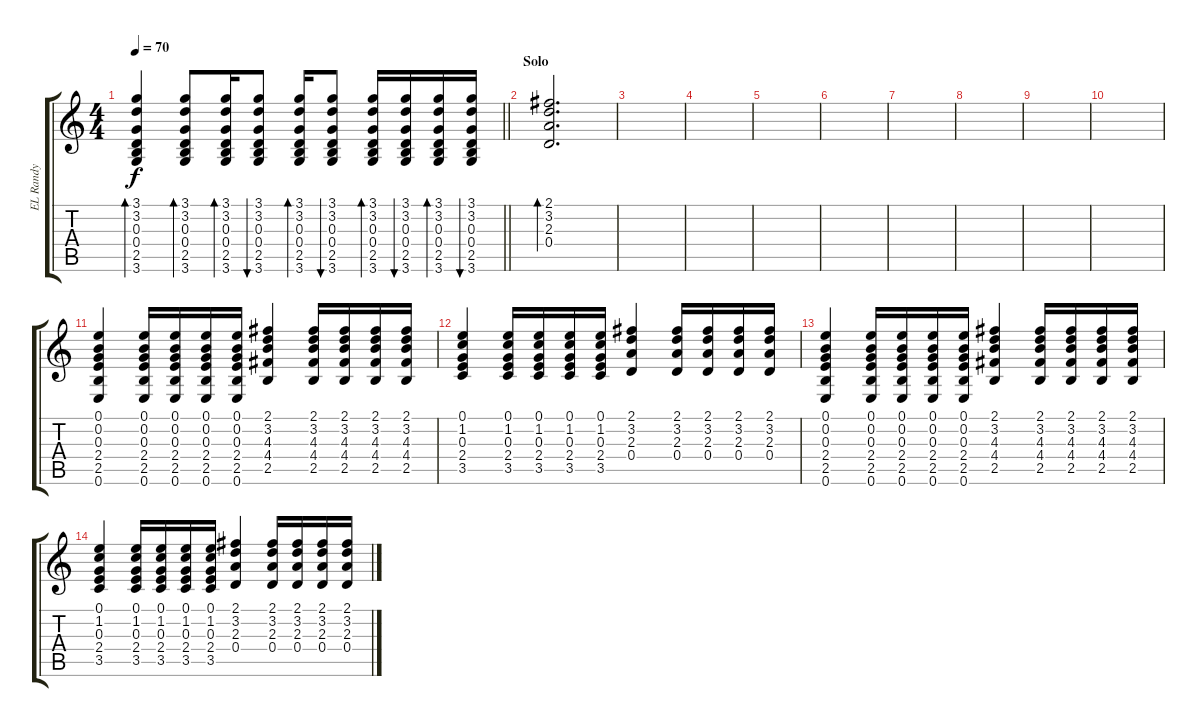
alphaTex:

\track ("EL Randy" "EL Randy") {instrument acousticguitarsteel}
\staff {score tabs}
\tuning (E4 B3 G3 D3 A2 E2) {hide}
\ts (4 4)
\tempo 70
\clef g2
\barLineRight lightlight
\ks c
(3.1 3.2 0.3 0.4 2.5 3.6).4{bd 120 dy f} (3.1 3.2 0.3 0.4 2.5 3.6).8{bd 30} (3.1 3.2 0.3 0.4 2.5 3.6).16{bd 30} (3.1 3.2 0.3 0.4 2.5 3.6).8{bu 30} (3.1 3.2 0.3 0.4 2.5 3.6).16{bd 30} (3.1 3.2 0.3 0.4 2.5 3.6).8{bu 30} (3.1 3.2 0.3 0.4 2.5 3.6).16{bd 30} (3.1 3.2 0.3 0.4 2.5 3.6).16{bu 30} (3.1 3.2 0.3 0.4 2.5 3.6).16{bd 30} (3.1 3.2 0.3 0.4 2.5 3.6).16{bu 30} |
\section ("" "Solo")
(2.1 3.2 2.3 0.4).2{d bd 120} |
|
|
|
|
|
|
|
|
(0.1 0.2 0.3 2.4 2.5 0.6).4 (0.1 0.2 0.3 2.4 2.5 0.6).16 (0.1 0.2 0.3 2.4 2.5 0.6).16 (0.1 0.2 0.3 2.4 2.5 0.6).16 (0.1 0.2 0.3 2.4 2.5 0.6).16 (2.1 3.2 4.3 4.4 2.5).4 (2.1 3.2 4.3 4.4 2.5).16 (2.1 3.2 4.3 4.4 2.5).16 (2.1 3.2 4.3 4.4 2.5).16 (2.1 3.2 4.3 4.4 2.5).16 |
(0.1 1.2 0.3 2.4 3.5).4 (0.1 1.2 0.3 2.4 3.5).16 (0.1 1.2 0.3 2.4 3.5).16 (0.1 1.2 0.3 2.4 3.5).16 (0.1 1.2 0.3 2.4 3.5).16 (2.1 3.2 2.3 0.4).4 (2.1 3.2 2.3 0.4).16 (2.1 3.2 2.3 0.4).16 (2.1 3.2 2.3 0.4).16 (2.1 3.2 2.3 0.4).16 |
(0.1 0.2 0.3 2.4 2.5 0.6).4 (0.1 0.2 0.3 2.4 2.5 0.6).16 (0.1 0.2 0.3 2.4 2.5 0.6).16 (0.1 0.2 0.3 2.4 2.5 0.6).16 (0.1 0.2 0.3 2.4 2.5 0.6).16 (2.1 3.2 4.3 4.4 2.5).4 (2.1 3.2 4.3 4.4 2.5).16 (2.1 3.2 4.3 4.4 2.5).16 (2.1 3.2 4.3 4.4 2.5).16 (2.1 3.2 4.3 4.4 2.5).16 |
(0.1 1.2 0.3 2.4 3.5).4 (0.1 1.2 0.3 2.4 3.5).16 (0.1 1.2 0.3 2.4 3.5).16 (0.1 1.2 0.3 2.4 3.5).16 (0.1 1.2 0.3 2.4 3.5).16 (2.1 3.2 2.3 0.4).4 (2.1 3.2 2.3 0.4).16 (2.1 3.2 2.3 0.4).16 (2.1 3.2 2.3 0.4).16 (2.1 3.2 2.3 0.4).16
